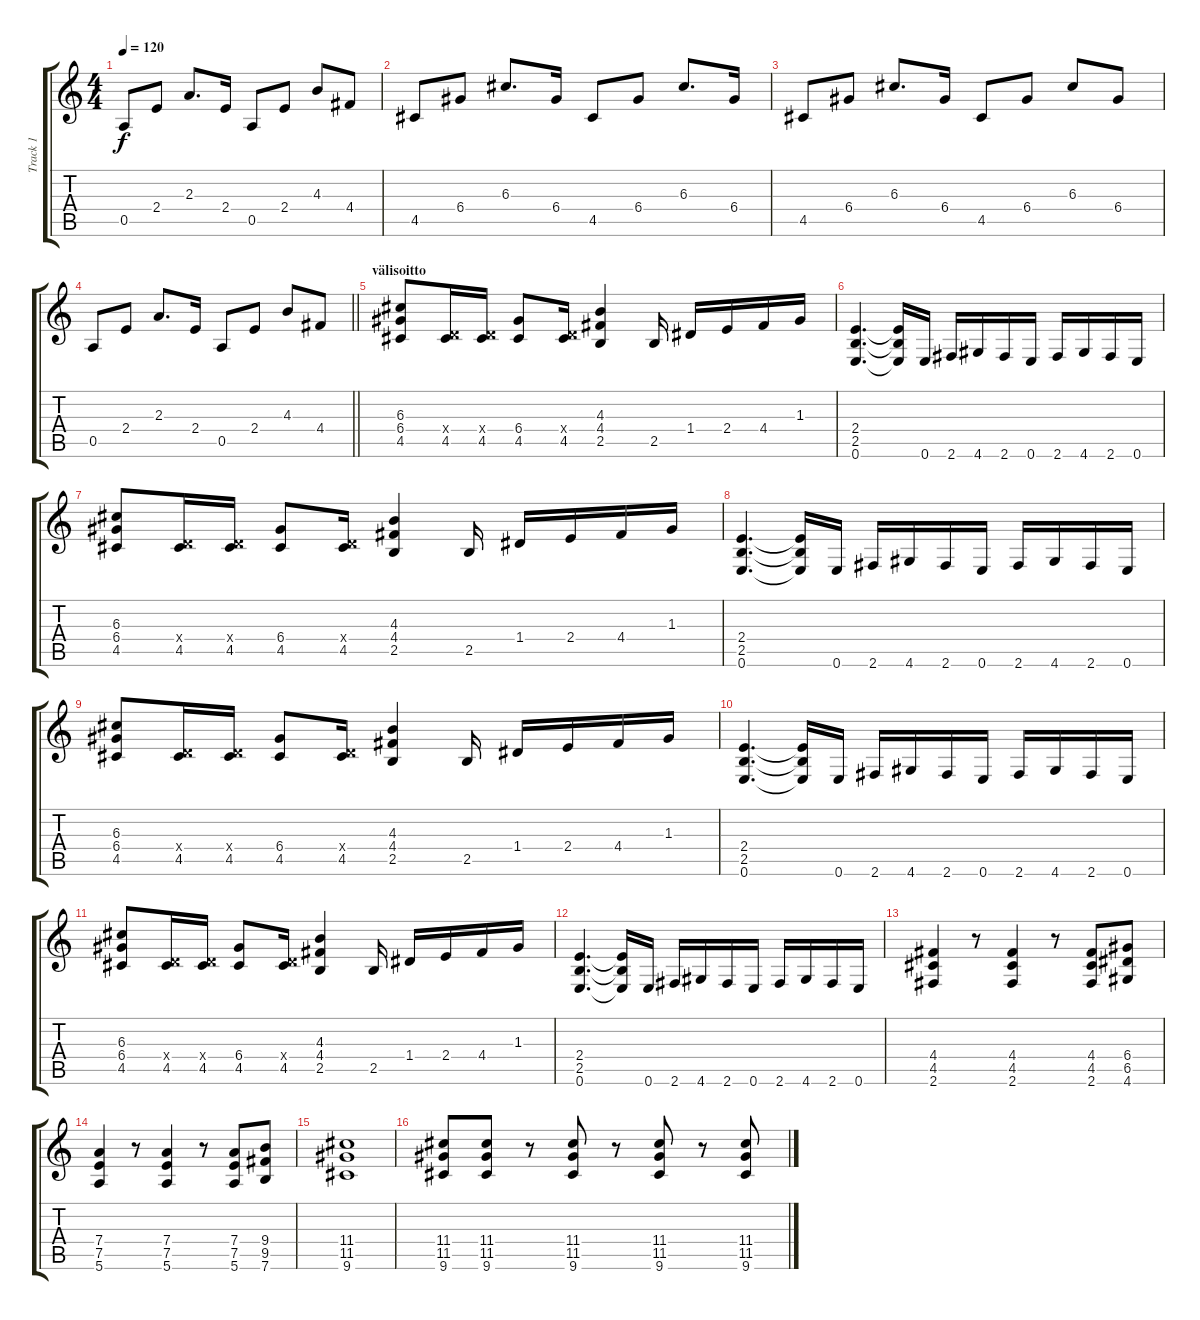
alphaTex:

\track ("Track 1" "Track 1") {instrument distortionguitar}
\staff {score tabs}
\tuning (E4 B3 G3 D3 A2 E2) {hide}
\ts (4 4)
\tempo 120
\clef g2
\ks c
0.5.8{dy f} 2.4.8 2.3.8{d} 2.4.16 0.5.8 2.4.8 4.3.8 4.4.8 |
4.5.8 6.4.8 6.3.8{d} 6.4.16 4.5.8 6.4.8 6.3.8{d} 6.4.16 |
4.5.8 6.4.8 6.3.8{d} 6.4.16 4.5.8 6.4.8 6.3.8 6.4.8 |
\barLineRight lightlight
0.5.8 2.4.8 2.3.8{d} 2.4.16 0.5.8 2.4.8 4.3.8 4.4.8 |
\section ("" "välisoitto")
(6.3 6.4 4.5).8{instrument distortionguitar} (0.4{x} 4.5).16 (0.4{x} 4.5).16 (6.4 4.5).8 (0.4{x} 4.5).16 (4.3 4.4 2.5).4 2.5.16 1.4.16 2.4.16 4.4.16 1.3.16 |
(2.4 2.5 0.6).4{d} (2.4{t} 2.5{t} 0.6{t}).16 0.6.16 2.6.16 4.6.16 2.6.16 0.6.16 2.6.16 4.6.16 2.6.16 0.6.16 |
(6.3 6.4 4.5).8 (0.4{x} 4.5).16 (0.4{x} 4.5).16 (6.4 4.5).8 (0.4{x} 4.5).16 (4.3 4.4 2.5).4 2.5.16 1.4.16 2.4.16 4.4.16 1.3.16 |
(2.4 2.5 0.6).4{d} (2.4{t} 2.5{t} 0.6{t}).16 0.6.16 2.6.16 4.6.16 2.6.16 0.6.16 2.6.16 4.6.16 2.6.16 0.6.16 |
(6.3 6.4 4.5).8 (0.4{x} 4.5).16 (0.4{x} 4.5).16 (6.4 4.5).8 (0.4{x} 4.5).16 (4.3 4.4 2.5).4 2.5.16 1.4.16 2.4.16 4.4.16 1.3.16 |
(2.4 2.5 0.6).4{d} (2.4{t} 2.5{t} 0.6{t}).16 0.6.16 2.6.16 4.6.16 2.6.16 0.6.16 2.6.16 4.6.16 2.6.16 0.6.16 |
(6.3 6.4 4.5).8 (0.4{x} 4.5).16 (0.4{x} 4.5).16 (6.4 4.5).8 (0.4{x} 4.5).16 (4.3 4.4 2.5).4 2.5.16 1.4.16 2.4.16 4.4.16 1.3.16 |
(2.4 2.5 0.6).4{d} (2.4{t} 2.5{t} 0.6{t}).16 0.6.16 2.6.16 4.6.16 2.6.16 0.6.16 2.6.16 4.6.16 2.6.16 0.6.16 |
(4.4 4.5 2.6).4 r.8 (4.4 4.5 2.6).4 r.8 (4.4 4.5 2.6).8 (6.4 6.5 4.6).8 |
(7.4 7.5 5.6).4 r.8 (7.4 7.5 5.6).4 r.8 (7.4 7.5 5.6).8 (9.4 9.5 7.6).8 |
(11.4 11.5 9.6).1 |
(11.4 11.5 9.6).8 (11.4 11.5 9.6).8 r.8 (11.4 11.5 9.6).8 r.8 (11.4 11.5 9.6).8 r.8 (11.4 11.5 9.6).8
